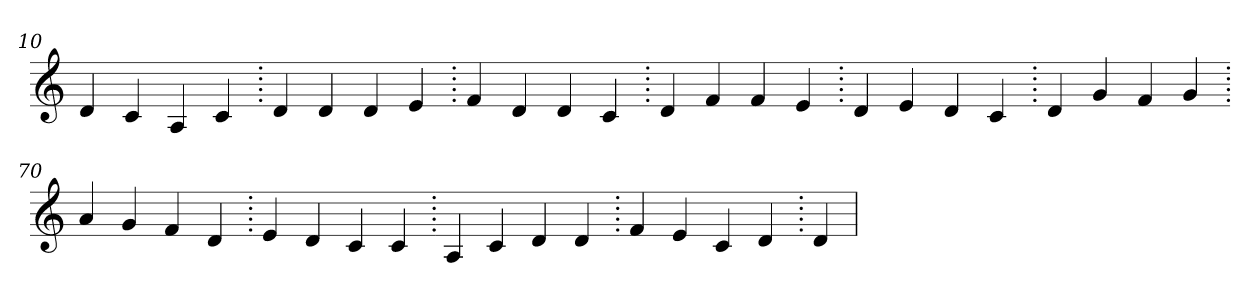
**kern
*part1
*staff1
*clefG2
=10.
4d
4c
4A
4c
=20.
4d
4d
4d
4e
=30.
4f
4d
4d
4c
=40.
4d
4f
4f
4e
=50.
4d
4e
4d
4c
=60.
4d
4g
4f
4g
=70.
4a
4g
4f
4d
=80.
4e
4d
4c
4c
=90.
4A
4c
4d
4d
=100.
4f
4e
4c
4d
=110.
4d
=
*-
